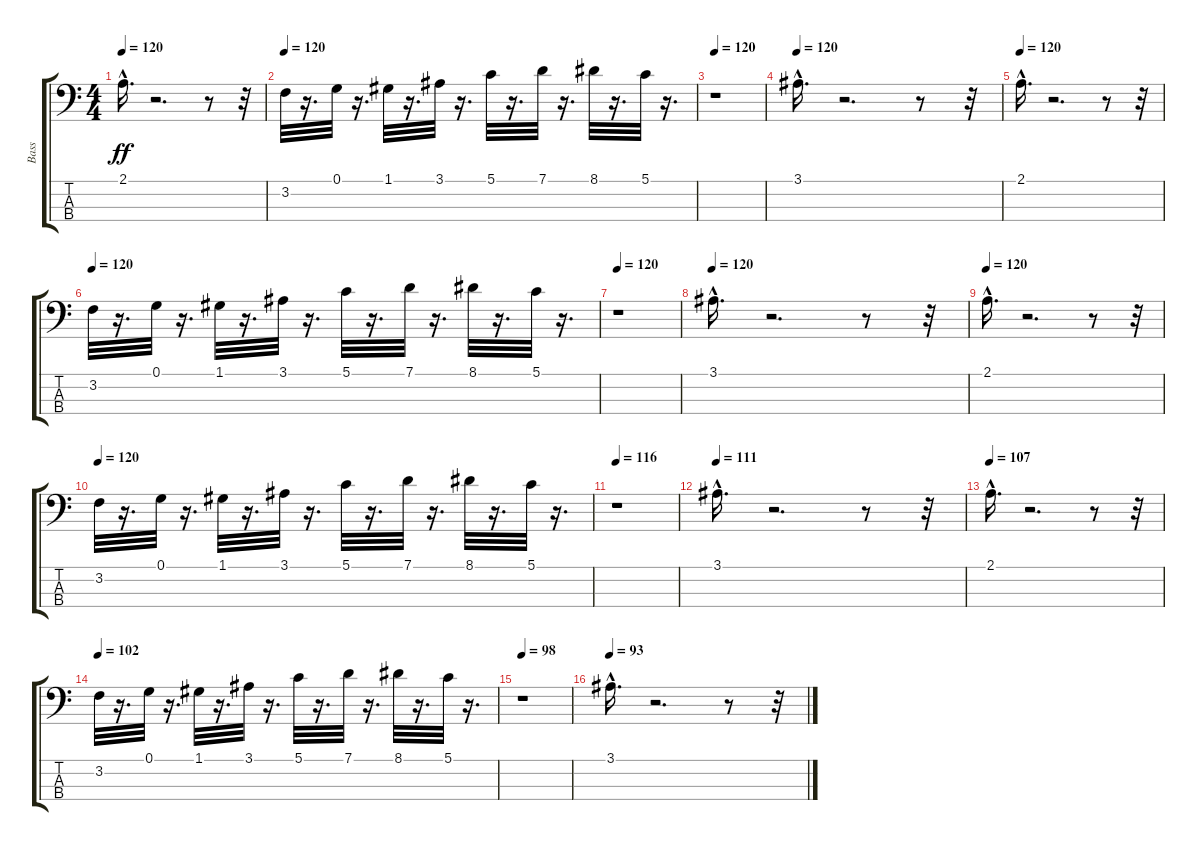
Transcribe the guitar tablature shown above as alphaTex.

\track ("Bass" "Bass") {instrument fretlessbass}
\staff {score tabs}
\tuning (G2 D2 A1 E1) {hide}
\ts (4 4)
\tempo 120
\clef f4
\ks c
2.1{hac}.16{d dy ff} r.2{d} r.8 r.32 |
\tempo 120
3.2.32 r.16{d} 0.1.32 r.16{d} 1.1.32 r.16{d} 3.1.32 r.16{d} 5.1.32 r.16{d} 7.1.32 r.16{d} 8.1.32 r.16{d} 5.1.32 r.16{d} |
\tempo 120
r.1 |
\tempo 120
3.1{hac}.16{d} r.2{d} r.8 r.32 |
\tempo 120
2.1{hac}.16{d} r.2{d} r.8 r.32 |
\tempo 120
3.2.32 r.16{d} 0.1.32 r.16{d} 1.1.32 r.16{d} 3.1.32 r.16{d} 5.1.32 r.16{d} 7.1.32 r.16{d} 8.1.32 r.16{d} 5.1.32 r.16{d} |
\tempo 120
r.1 |
\tempo 120
3.1{hac}.16{d} r.2{d} r.8 r.32 |
\tempo 120
2.1{hac}.16{d} r.2{d} r.8 r.32 |
\tempo 120
3.2.32{volume 12} r.16{d} 0.1.32{volume 12} r.16{d} 1.1.32{volume 12} r.16{d} 3.1.32{volume 12} r.16{d} 5.1.32{volume 11} r.16{d} 7.1.32{volume 11} r.16{d} 8.1.32{volume 11} r.16{d} 5.1.32{volume 11} r.16{d} |
\tempo 116
r.1 |
\tempo 111
3.1{hac}.16{d volume 9} r.2{d} r.8 r.32 |
\tempo 107
2.1{hac}.16{d volume 8} r.2{d} r.8 r.32 |
\tempo 102
3.2.32{volume 7} r.16{d} 0.1.32{volume 6} r.16{d} 1.1.32{volume 6} r.16{d} 3.1.32{volume 6} r.16{d} 5.1.32{volume 6} r.16{d} 7.1.32{volume 6} r.16{d} 8.1.32{volume 6} r.16{d} 5.1.32{volume 6} r.16{d} |
\tempo 98
r.1 |
\tempo 93
3.1{hac}.16{d volume 4} r.2{d} r.8 r.32
